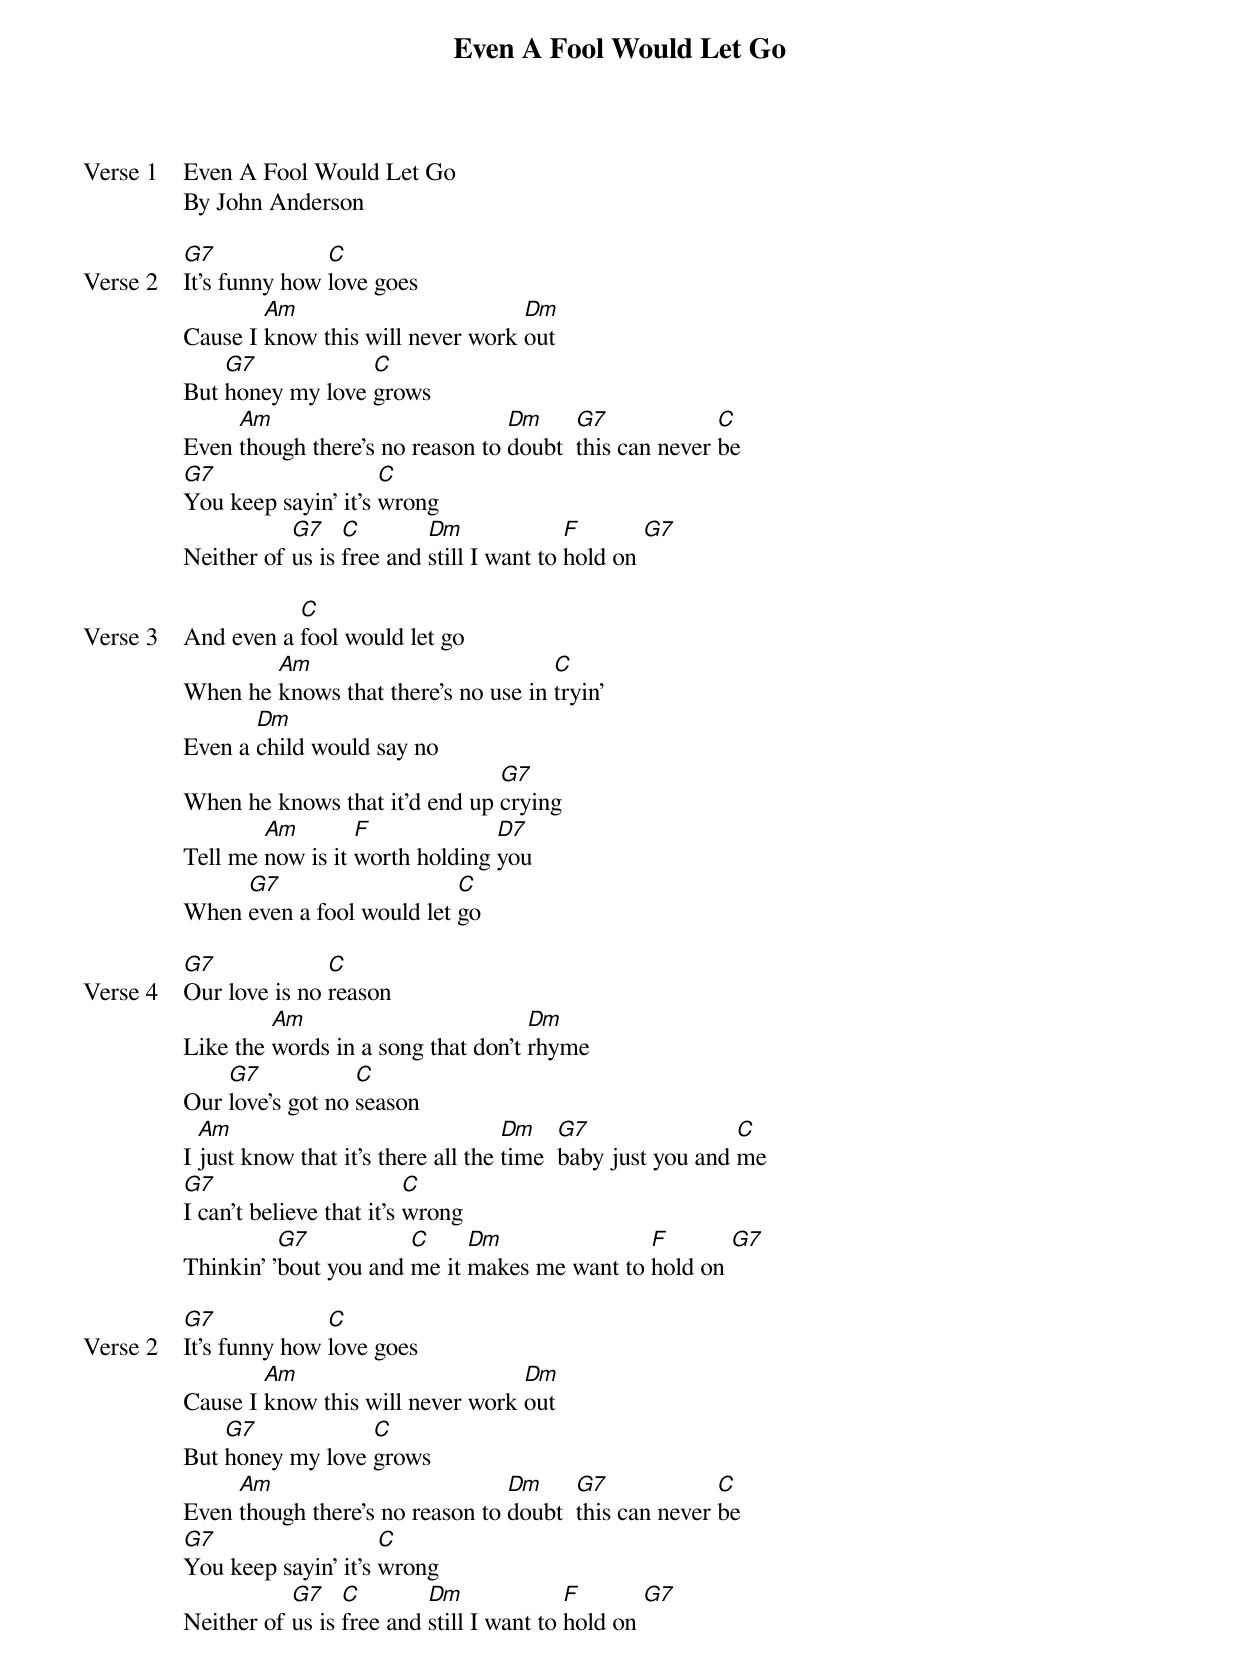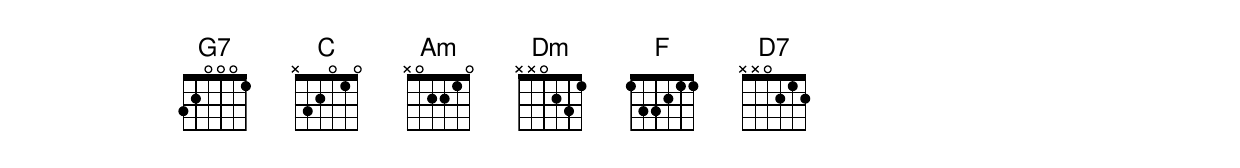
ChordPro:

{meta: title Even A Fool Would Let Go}
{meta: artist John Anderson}
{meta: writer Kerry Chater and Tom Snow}

{start_of_verse: Verse 1}
Even A Fool Would Let Go
By John Anderson
{end_of_verse}

{start_of_verse: Verse 2}
[G7]It's funny how [C]love goes
Cause I [Am]know this will never work [Dm]out
But [G7]honey my love [C]grows
Even [Am]though there's no reason to [Dm]doubt  [G7]this can never [C]be
[G7]You keep sayin' it's [C]wrong
Neither of [G7]us is [C]free and [Dm]still I want to [F]hold on [G7]
{end_of_verse}

{start_of_verse: Verse 3}
And even a [C]fool would let go
When he [Am]knows that there's no use in [C]tryin'
Even a [Dm]child would say no
When he knows that it'd end up [G7]crying
Tell me [Am]now is it [F]worth holding [D7]you
When [G7]even a fool would let [C]go
{end_of_verse}

{start_of_verse: Verse 4}
[G7]Our love is no [C]reason
Like the [Am]words in a song that don't [Dm]rhyme
Our [G7]love's got no [C]season
I [Am]just know that it's there all the [Dm]time  [G7]baby just you and [C]me
[G7]I can't believe that it's [C]wrong
Thinkin' '[G7]bout you and [C]me it [Dm]makes me want to [F]hold on [G7]
{end_of_verse}

{start_of_verse: Verse 2}
[G7]It's funny how [C]love goes
Cause I [Am]know this will never work [Dm]out
But [G7]honey my love [C]grows
Even [Am]though there's no reason to [Dm]doubt  [G7]this can never [C]be
[G7]You keep sayin' it's [C]wrong
Neither of [G7]us is [C]free and [Dm]still I want to [F]hold on [G7]
{end_of_verse}
